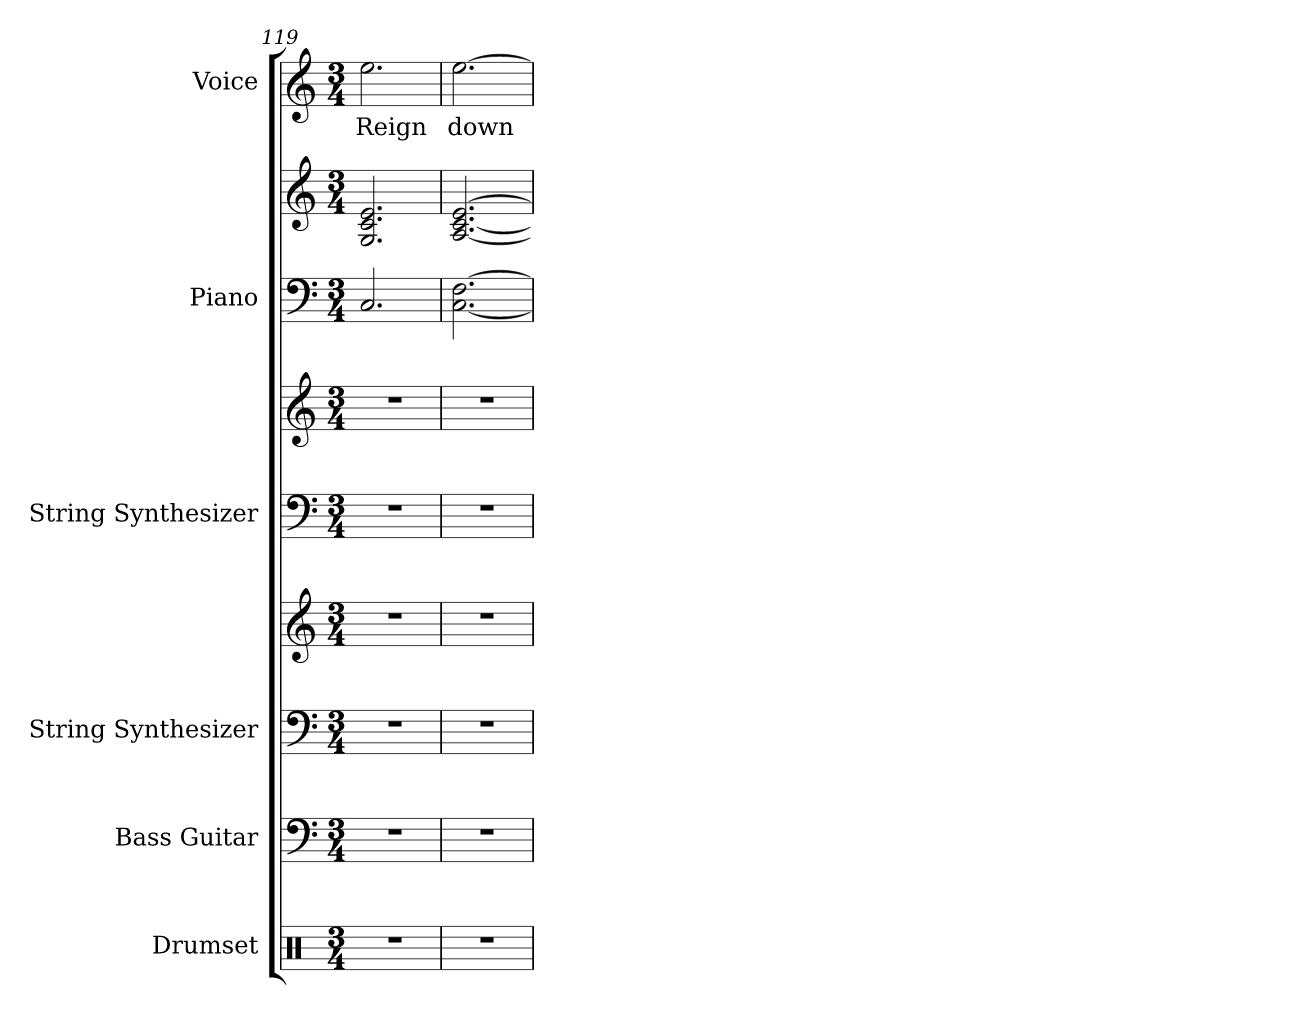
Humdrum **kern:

**kern	**kern	**kern	**kern	**kern	**kern	**kern	**kern	**kern	**text
*part6	*part5	*part4	*part4	*part3	*part3	*part2	*part2	*part1	*part1
*staff9	*staff8	*staff7	*staff6	*staff5	*staff4	*staff3	*staff2	*staff1	*staff1
*I"Drumset	*I"Bass Guitar	*I"String Synthesizer	*	*I"String Synthesizer	*	*I"Piano	*	*I"Voice	*
*I'D. Set	*I'B. Guit.	*I'Synth.	*	*I'Synth.	*	*I'Pno.	*	*I'Vo.	*
*clefX	*clefF4	*clefF4	*clefG2	*clefF4	*clefG2	*clefF4	*clefG2	*clefG2	*
*	*ITrd7c12	*	*	*	*	*	*	*	*
*k[]	*k[]	*k[]	*k[]	*k[]	*k[]	*k[]	*k[]	*k[]	*
*M3/4	*M3/4	*M3/4	*M3/4	*M3/4	*M3/4	*M3/4	*M3/4	*M3/4	*
=119	=119	=119	=119	=119	=119	=119	=119	=119	=119
!	!	!	!	!	!	!	!	!	!LO:LY:b
2.r	2.r	2.r	2.r	2.r	2.r	2.C/	2.G/ 2.c/ 2.e/	2.ee\	Reign
=120	=120	=120	=120	=120	=120	=120	=120	=120	=120
!	!	!	!	!	!	!	!	!	!LO:LY:b
2.r	2.r	2.r	2.r	2.r	2.r	[2.C\ [2.F\	[2.A/ [2.c/ [2.e/	[2.ee\	down
=	=	=	=	=	=	=	=	=	=
*-	*-	*-	*-	*-	*-	*-	*-	*-	*-
